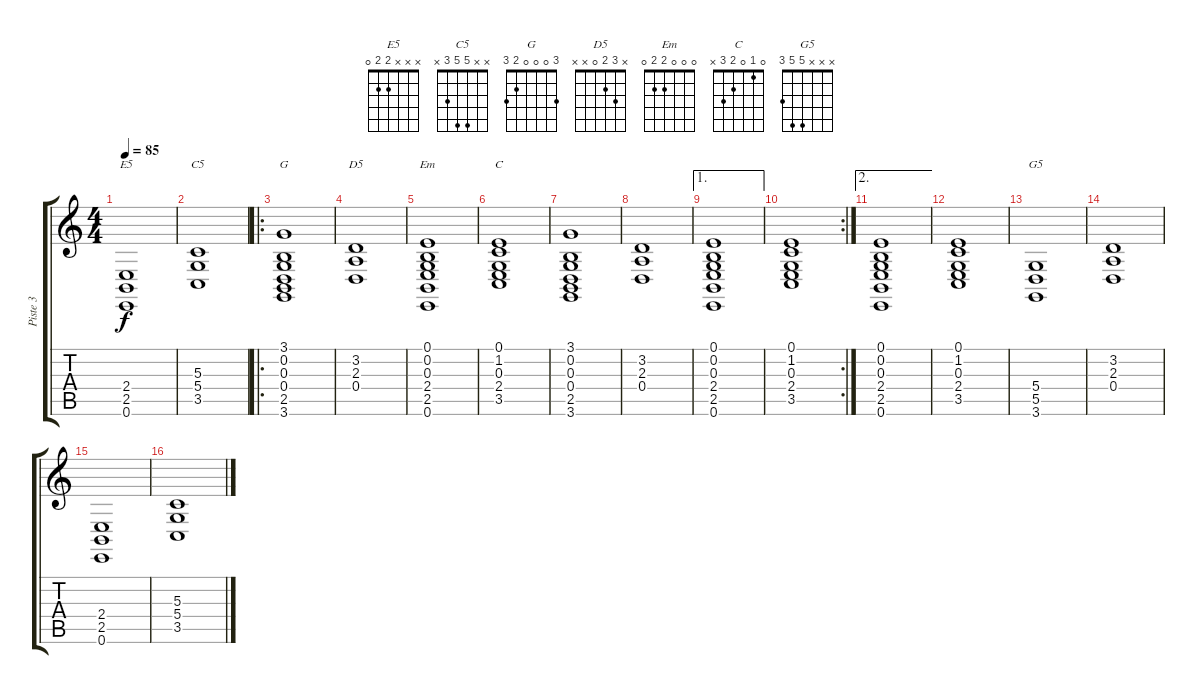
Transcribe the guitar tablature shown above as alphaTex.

\track ("Piste 3" "Piste 3") {instrument electricgrandpiano}
\staff {score tabs}
\tuning (E4 B3 G3 D3 A2 E2) {hide}
\chord ("E5" x x x 2 2 0)
\chord ("C5" x x 5 5 3 x)
\chord ("G" 3 0 0 0 2 3)
\chord ("D5" x 3 2 0 x x)
\chord ("Em" 0 0 0 2 2 0)
\chord ("C" 0 1 0 2 3 x)
\chord ("G5" x x x 5 5 3)
\ts (4 4)
\tempo 85
\clef g2
\ks c
(2.4 2.5 0.6).1{ch "E5" dy f} |
(5.3 5.4 3.5).1{ch "C5"} |
\ro
(3.1 0.2 0.3 0.4 2.5 3.6).1{ch "G"} |
(3.2 2.3 0.4).1{ch "D5"} |
(0.1 0.2 0.3 2.4 2.5 0.6).1{ch "Em"} |
(0.1 1.2 0.3 2.4 3.5).1{ch "C"} |
(3.1 0.2 0.3 0.4 2.5 3.6).1 |
(3.2 2.3 0.4).1 |
\ae 1
(0.1 0.2 0.3 2.4 2.5 0.6).1 |
\rc 2
(0.1 1.2 0.3 2.4 3.5).1 |
\ae 2
(0.1 0.2 0.3 2.4 2.5 0.6).1 |
(0.1 1.2 0.3 2.4 3.5).1 |
(5.4 5.5 3.6).1{ch "G5"} |
(3.2 2.3 0.4).1 |
(2.4 2.5 0.6).1 |
(5.3 5.4 3.5).1
